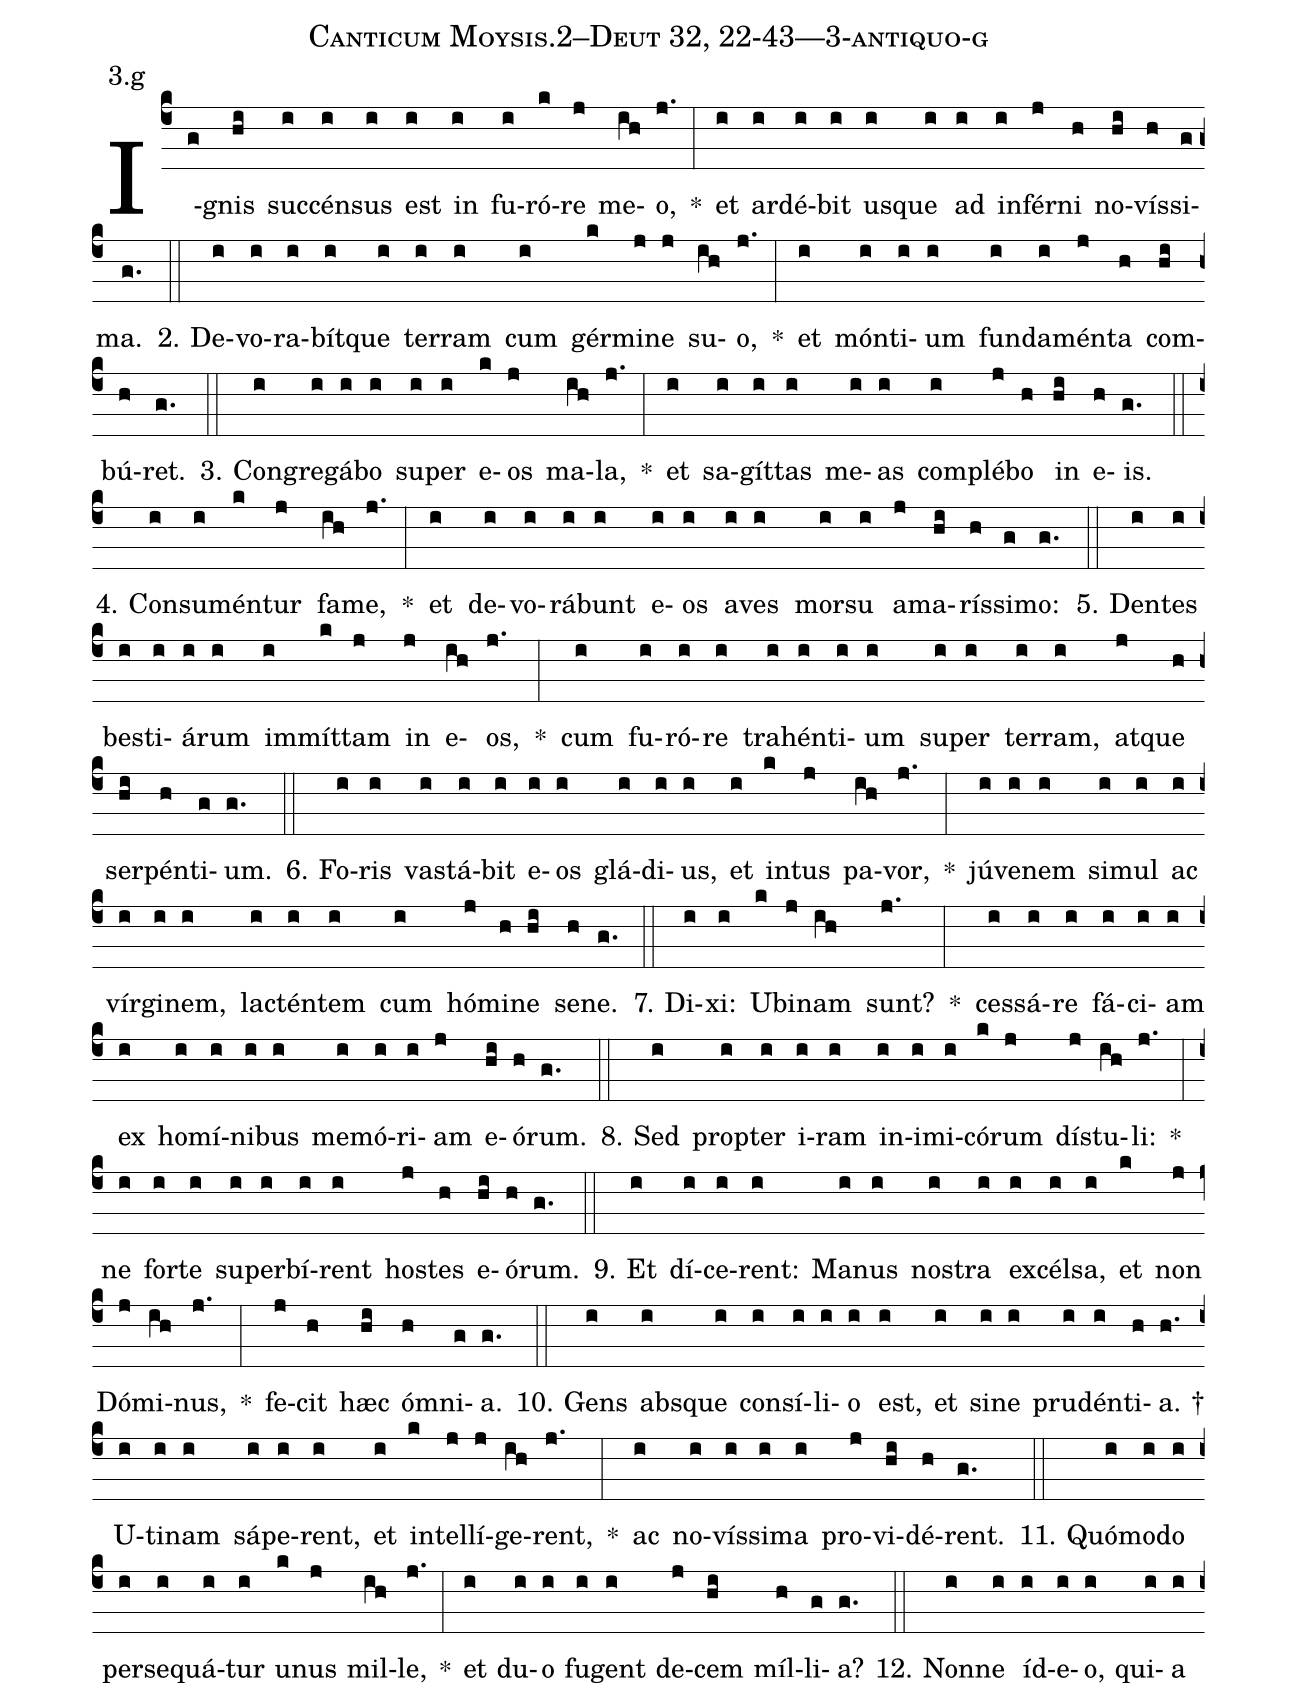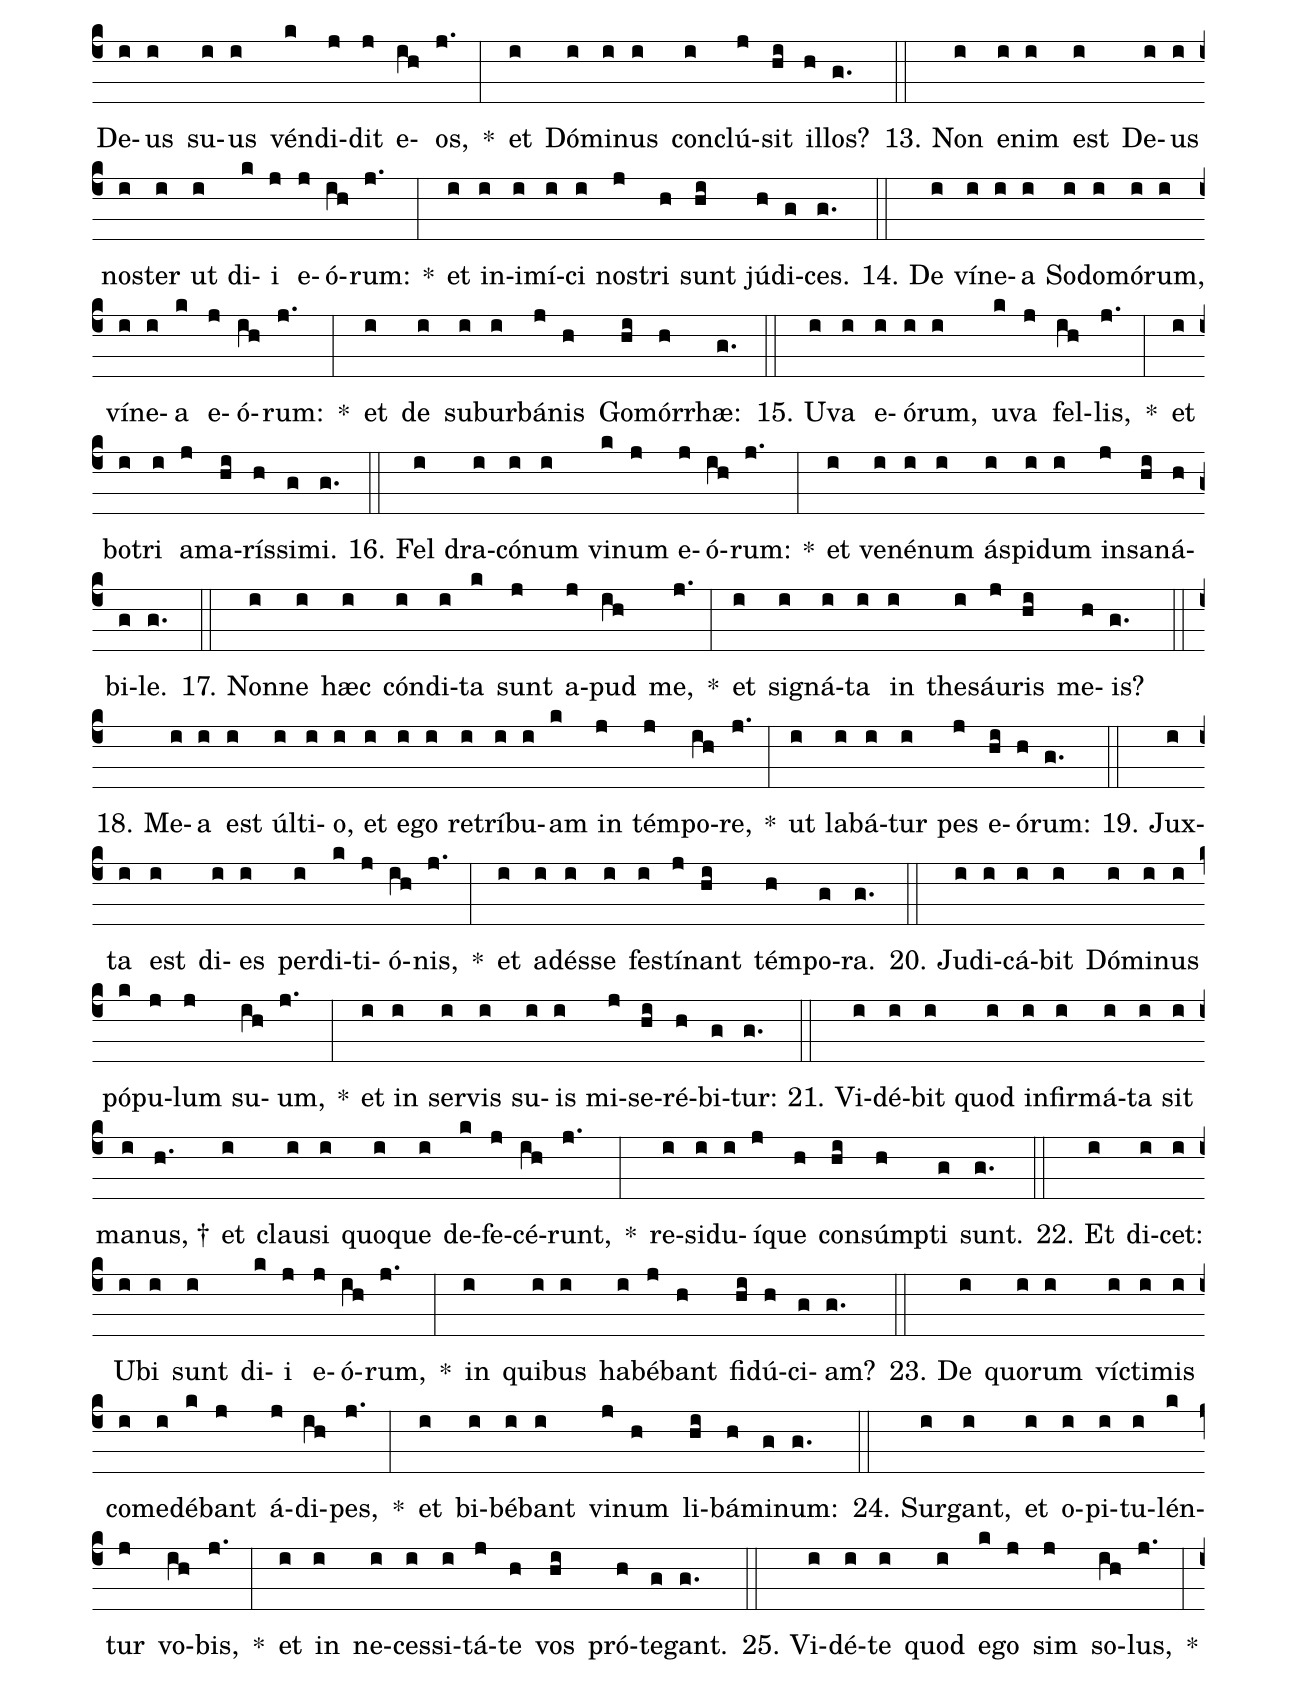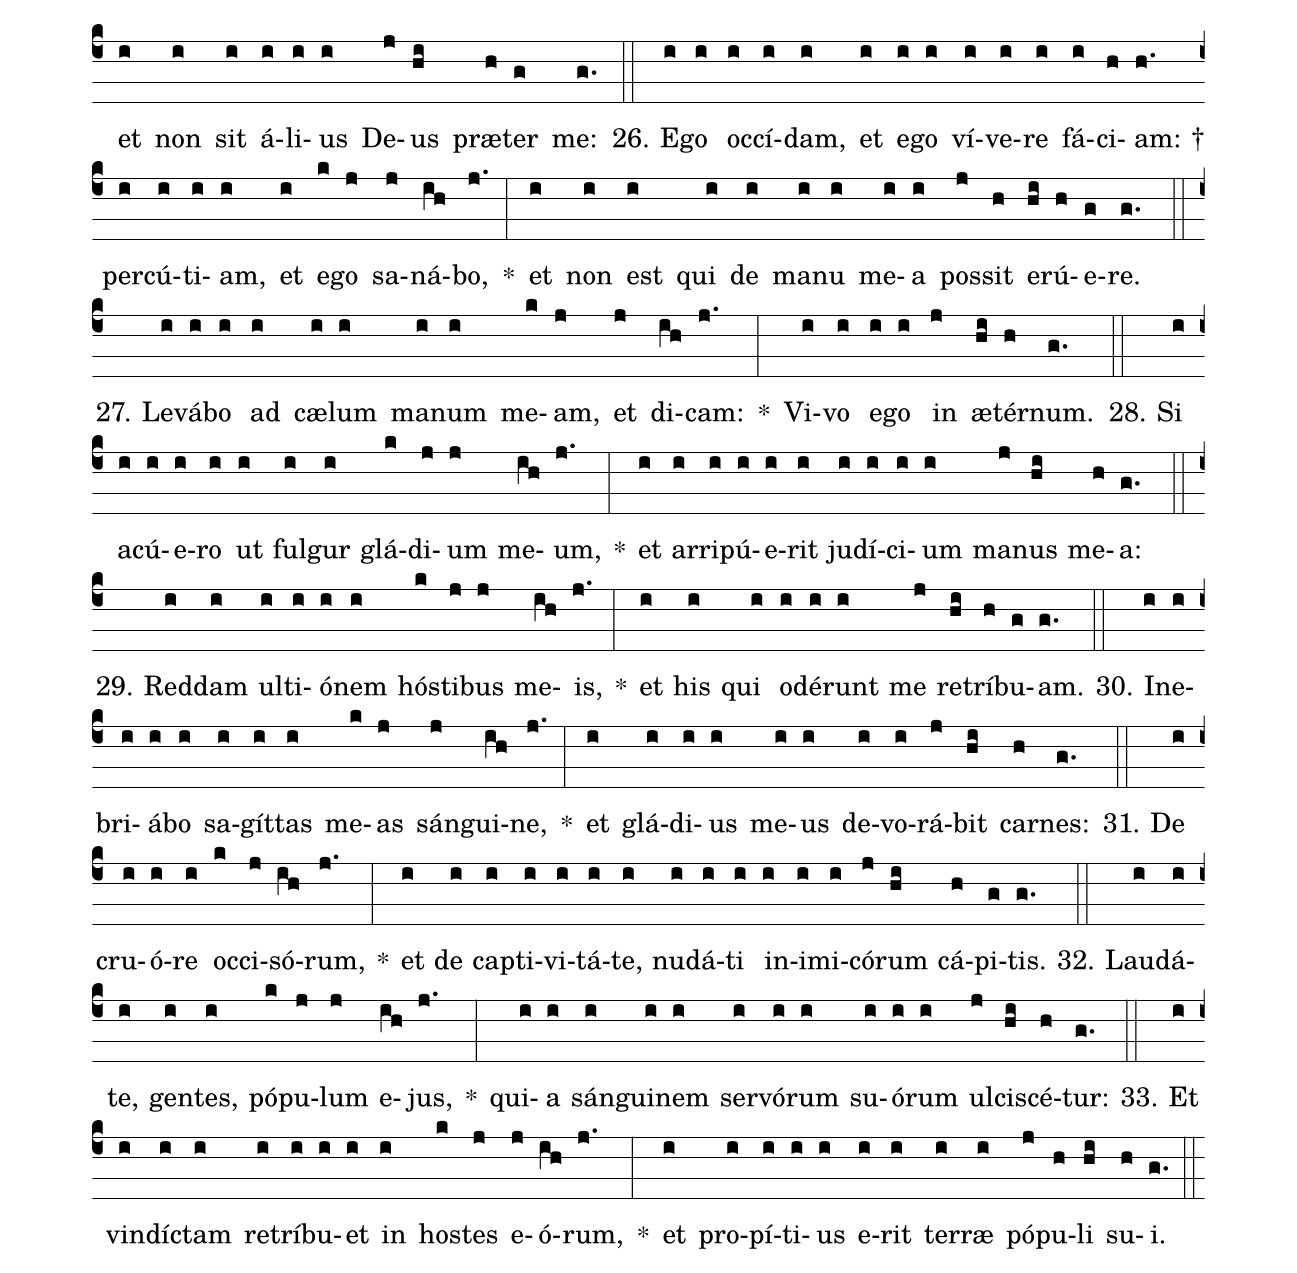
name: Canticum Moysis.2--Deut 32, 22-43---3-antiquo-g;
annotation: 3.g;
%%
(c4)I(g)gnis(hi) suc(i)cén(i)sus(i) est(i) in(i) fu(i)ró(k)re(j) me(ih)o,(j.) *(:) et(i) ar(i)dé(i)bit(i) us(i)que(i) ad(i) in(i)fér(j)ni(h) no(hi)vís(h)si(g)ma.(g.) (::)
2. De(i)vo(i)ra(i)bít(i)que(i) ter(i)ram(i) cum(i) gér(k)mi(j)ne(j) su(ih)o,(j.) *(:) et(i) món(i)ti(i)um(i) fun(i)da(i)mén(j)ta(h) com(hi)bú(h)ret.(g.) (::)
3. Con(i)gre(i)gá(i)bo(i) su(i)per(i) e(k)os(j) ma(ih)la,(j.) *(:) et(i) sa(i)gít(i)tas(i) me(i)as(i) com(i)plé(j)bo(h) in(hi) e(h)is.(g.) (::)
4. Con(i)su(i)mén(k)tur(j) fa(ih)me,(j.) *(:) et(i) de(i)vo(i)rá(i)bunt(i) e(i)os(i) a(i)ves(i) mor(i)su(i) a(j)ma(hi)rís(h)si(g)mo:(g.) (::)
5. Den(i)tes(i) bes(i)ti(i)á(i)rum(i) im(i)mít(k)tam(j) in(j) e(ih)os,(j.) *(:) cum(i) fu(i)ró(i)re(i) tra(i)hén(i)ti(i)um(i) su(i)per(i) ter(i)ram,(i) at(j)que(h) ser(hi)pén(h)ti(g)um.(g.) (::)
6. Fo(i)ris(i) vas(i)tá(i)bit(i) e(i)os(i) glá(i)di(i)us,(i) et(i) in(k)tus(j) pa(ih)vor,(j.) *(:) jú(i)ve(i)nem(i) si(i)mul(i) ac(i) vír(i)gi(i)nem,(i) lac(i)tén(i)tem(i) cum(i) hó(j)mi(h)ne(hi) se(h)ne.(g.) (::)
7. Di(i)xi:(i) U(k)bi(j)nam(ih) sunt?(j.) *(:) ces(i)sá(i)re(i) fá(i)ci(i)am(i) ex(i) ho(i)mí(i)ni(i)bus(i) me(i)mó(i)ri(i)am(j) e(hi)ó(h)rum.(g.) (::)
8. Sed(i) prop(i)ter(i) i(i)ram(i) in(i)i(i)mi(i)có(k)rum(j) dís(j)tu(ih)li:(j.) *(:) ne(i) for(i)te(i) su(i)per(i)bí(i)rent(i) hos(j)tes(h) e(hi)ó(h)rum.(g.) (::)
9. Et(i) dí(i)ce(i)rent:(i) Ma(i)nus(i) nos(i)tra(i) ex(i)cél(i)sa,(i) et(k) non(j) Dó(j)mi(ih)nus,(j.) *(:) fe(j)cit(h) hæc(hi) óm(h)ni(g)a.(g.) (::)
10. Gens(i) abs(i)que(i) con(i)sí(i)li(i)o(i) est,(i) et(i) si(i)ne(i) pru(i)dén(i)ti(h)a. †(h.) U(i)ti(i)nam(i) sá(i)pe(i)rent,(i) et(i) in(k)tel(j)lí(j)ge(ih)rent,(j.) *(:) ac(i) no(i)vís(i)si(i)ma(i) pro(j)vi(hi)dé(h)rent.(g.) (::)
11. Quó(i)mo(i)do(i) per(i)se(i)quá(i)tur(i) u(k)nus(j) mil(ih)le,(j.) *(:) et(i) du(i)o(i) fu(i)gent(i) de(j)cem(hi) míl(h)li(g)a?(g.) (::)
12. Non(i)ne(i) íd(i)e(i)o,(i) qui(i)a(i) De(i)us(i) su(i)us(i) vén(k)di(j)dit(j) e(ih)os,(j.) *(:) et(i) Dó(i)mi(i)nus(i) con(i)clú(j)sit(hi) il(h)los?(g.) (::)
13. Non(i) e(i)nim(i) est(i) De(i)us(i) nos(i)ter(i) ut(i) di(k)i(j) e(j)ó(ih)rum:(j.) *(:) et(i) in(i)i(i)mí(i)ci(i) nos(j)tri(h) sunt(hi) jú(h)di(g)ces.(g.) (::)
14. De(i) ví(i)ne(i)a(i) So(i)do(i)mó(i)rum,(i) ví(i)ne(i)a(k) e(j)ó(ih)rum:(j.) *(:) et(i) de(i) sub(i)ur(i)bá(j)nis(h) Go(hi)mór(h)rhæ:(g.) (::)
15. U(i)va(i) e(i)ó(i)rum,(i) u(k)va(j) fel(ih)lis,(j.) *(:) et(i) bo(i)tri(i) a(j)ma(hi)rís(h)si(g)mi.(g.) (::)
16. Fel(i) dra(i)có(i)num(i) vi(k)num(j) e(j)ó(ih)rum:(j.) *(:) et(i) ve(i)né(i)num(i) ás(i)pi(i)dum(i) in(j)sa(hi)ná(h)bi(g)le.(g.) (::)
17. Non(i)ne(i) hæc(i) cón(i)di(i)ta(k) sunt(j) a(j)pud(ih) me,(j.) *(:) et(i) si(i)gná(i)ta(i) in(i) the(i)sáu(j)ris(hi) me(h)is?(g.) (::)
18. Me(i)a(i) est(i) úl(i)ti(i)o,(i) et(i) e(i)go(i) re(i)trí(i)bu(i)am(k) in(j) tém(j)po(ih)re,(j.) *(:) ut(i) la(i)bá(i)tur(i) pes(j) e(hi)ó(h)rum:(g.) (::)
19. Jux(i)ta(i) est(i) di(i)es(i) per(i)di(k)ti(j)ó(ih)nis,(j.) *(:) et(i) ad(i)és(i)se(i) fes(i)tí(j)nant(hi) tém(h)po(g)ra.(g.) (::)
20. Ju(i)di(i)cá(i)bit(i) Dó(i)mi(i)nus(i) pó(k)pu(j)lum(j) su(ih)um,(j.) *(:) et(i) in(i) ser(i)vis(i) su(i)is(i) mi(j)se(hi)ré(h)bi(g)tur:(g.) (::)
21. Vi(i)dé(i)bit(i) quod(i) in(i)fir(i)má(i)ta(i) sit(i) ma(i)nus, †(h.) et(i) clau(i)si(i) quo(i)que(i) de(k)fe(j)cé(ih)runt,(j.) *(:) re(i)si(i)du(i)í(j)que(h) con(hi)súmp(h)ti(g) sunt.(g.) (::)
22. Et(i) di(i)cet:(i) U(i)bi(i) sunt(i) di(k)i(j) e(j)ó(ih)rum,(j.) *(:) in(i) qui(i)bus(i) ha(i)bé(j)bant(h) fi(hi)dú(h)ci(g)am?(g.) (::)
23. De(i) quo(i)rum(i) víc(i)ti(i)mis(i) com(i)e(i)dé(k)bant(j) á(j)di(ih)pes,(j.) *(:) et(i) bi(i)bé(i)bant(i) vi(j)num(h) li(hi)bá(h)mi(g)num:(g.) (::)
24. Sur(i)gant,(i) et(i) o(i)pi(i)tu(i)lén(k)tur(j) vo(ih)bis,(j.) *(:) et(i) in(i) ne(i)ces(i)si(i)tá(j)te(h) vos(hi) pró(h)te(g)gant.(g.) (::)
25. Vi(i)dé(i)te(i) quod(i) e(k)go(j) sim(j) so(ih)lus,(j.) *(:) et(i) non(i) sit(i) á(i)li(i)us(i) De(j)us(hi) præ(h)ter(g) me:(g.) (::)
26. E(i)go(i) oc(i)cí(i)dam,(i) et(i) e(i)go(i) ví(i)ve(i)re(i) fá(i)ci(h)am: †(h.) per(i)cú(i)ti(i)am,(i) et(i) e(k)go(j) sa(j)ná(ih)bo,(j.) *(:) et(i) non(i) est(i) qui(i) de(i) ma(i)nu(i) me(i)a(i) pos(j)sit(h) e(hi)rú(h)e(g)re.(g.) (::)
27. Le(i)vá(i)bo(i) ad(i) cæ(i)lum(i) ma(i)num(i) me(k)am,(j) et(j) di(ih)cam:(j.) *(:) Vi(i)vo(i) e(i)go(i) in(j) æ(hi)tér(h)num.(g.) (::)
28. Si(i) a(i)cú(i)e(i)ro(i) ut(i) ful(i)gur(i) glá(k)di(j)um(j) me(ih)um,(j.) *(:) et(i) ar(i)ri(i)pú(i)e(i)rit(i) ju(i)dí(i)ci(i)um(i) ma(j)nus(hi) me(h)a:(g.) (::)
29. Red(i)dam(i) ul(i)ti(i)ó(i)nem(i) hós(k)ti(j)bus(j) me(ih)is,(j.) *(:) et(i) his(i) qui(i) o(i)dé(i)runt(i) me(j) re(hi)trí(h)bu(g)am.(g.) (::)
30. In(i)e(i)bri(i)á(i)bo(i) sa(i)gít(i)tas(i) me(k)as(j) sán(j)gui(ih)ne,(j.) *(:) et(i) glá(i)di(i)us(i) me(i)us(i) de(i)vo(i)rá(j)bit(hi) car(h)nes:(g.) (::)
31. De(i) cru(i)ó(i)re(i) oc(k)ci(j)só(ih)rum,(j.) *(:) et(i) de(i) cap(i)ti(i)vi(i)tá(i)te,(i) nu(i)dá(i)ti(i) in(i)i(i)mi(i)có(j)rum(hi) cá(h)pi(g)tis.(g.) (::)
32. Lau(i)dá(i)te,(i) gen(i)tes,(i) pó(k)pu(j)lum(j) e(ih)jus,(j.) *(:) qui(i)a(i) sán(i)gui(i)nem(i) ser(i)vó(i)rum(i) su(i)ó(i)rum(i) ul(j)ci(hi)scé(h)tur:(g.) (::)
33. Et(i) vin(i)díc(i)tam(i) re(i)trí(i)bu(i)et(i) in(i) hos(k)tes(j) e(j)ó(ih)rum,(j.) *(:) et(i) pro(i)pí(i)ti(i)us(i) e(i)rit(i) ter(i)ræ(i) pó(j)pu(h)li(hi) su(h)i.(g.) (::)
